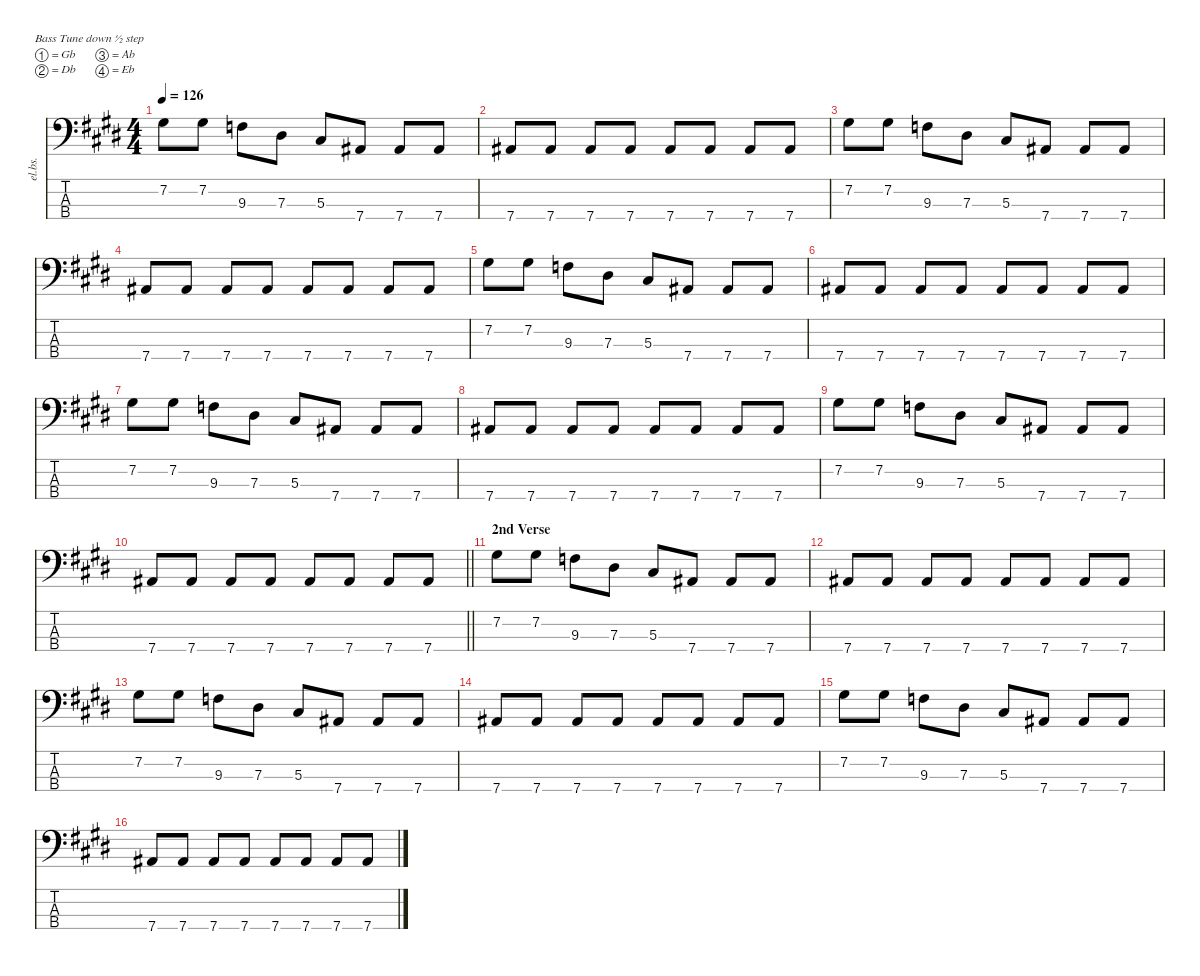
\defaultSystemsLayout 4
\hideDynamics
\bracketExtendMode nobrackets
\otherSystemsTrackNameOrientation horizontal
\track ("Noel" "el.bs.") {instrument electricbassfinger}
\staff {score tabs}
\tuning (Gb2 Db2 Ab1 Eb1)
\ts (4 4)
\tempo 126
\clef f4
\ks e
7.2{acc #}.8{dy ff beam Down} 7.2{acc #}.8{beam Down} 9.3{acc forcenatural}.8{beam Down} 7.3{acc #}.8{beam Down} 5.3{acc #}.8{beam Up} 7.4{acc #}.8{beam Up} 7.4{acc #}.8{beam Up} 7.4{acc #}.8{beam Up} |
7.4{acc #}.8{beam Up} 7.4{acc #}.8{beam Up} 7.4{acc #}.8{beam Up} 7.4{acc #}.8{beam Up} 7.4{acc #}.8{beam Up} 7.4{acc #}.8{beam Up} 7.4{acc #}.8{beam Up} 7.4{acc #}.8{beam Up} |
7.2{acc #}.8{beam Down} 7.2{acc #}.8{beam Down} 9.3{acc forcenatural}.8{beam Down} 7.3{acc #}.8{beam Down} 5.3{acc #}.8{beam Up} 7.4{acc #}.8{beam Up} 7.4{acc #}.8{beam Up} 7.4{acc #}.8{beam Up} |
7.4{acc #}.8{beam Up} 7.4{acc #}.8{beam Up} 7.4{acc #}.8{beam Up} 7.4{acc #}.8{beam Up} 7.4{acc #}.8{beam Up} 7.4{acc #}.8{beam Up} 7.4{acc #}.8{beam Up} 7.4{acc #}.8{beam Up} |
7.2{acc #}.8{beam Down} 7.2{acc #}.8{beam Down} 9.3{acc forcenatural}.8{beam Down} 7.3{acc #}.8{beam Down} 5.3{acc #}.8{beam Up} 7.4{acc #}.8{beam Up} 7.4{acc #}.8{beam Up} 7.4{acc #}.8{beam Up} |
7.4{acc #}.8{beam Up} 7.4{acc #}.8{beam Up} 7.4{acc #}.8{beam Up} 7.4{acc #}.8{beam Up} 7.4{acc #}.8{beam Up} 7.4{acc #}.8{beam Up} 7.4{acc #}.8{beam Up} 7.4{acc #}.8{beam Up} |
7.2{acc #}.8{beam Down} 7.2{acc #}.8{beam Down} 9.3{acc forcenatural}.8{beam Down} 7.3{acc #}.8{beam Down} 5.3{acc #}.8{beam Up} 7.4{acc #}.8{beam Up} 7.4{acc #}.8{beam Up} 7.4{acc #}.8{beam Up} |
7.4{acc #}.8{beam Up} 7.4{acc #}.8{beam Up} 7.4{acc #}.8{beam Up} 7.4{acc #}.8{beam Up} 7.4{acc #}.8{beam Up} 7.4{acc #}.8{beam Up} 7.4{acc #}.8{beam Up} 7.4{acc #}.8{beam Up} |
7.2{acc #}.8{beam Down} 7.2{acc #}.8{beam Down} 9.3{acc forcenatural}.8{beam Down} 7.3{acc #}.8{beam Down} 5.3{acc #}.8{beam Up} 7.4{acc #}.8{beam Up} 7.4{acc #}.8{beam Up} 7.4{acc #}.8{beam Up} |
\barLineRight lightlight
7.4{acc #}.8{beam Up} 7.4{acc #}.8{beam Up} 7.4{acc #}.8{beam Up} 7.4{acc #}.8{beam Up} 7.4{acc #}.8{beam Up} 7.4{acc #}.8{beam Up} 7.4{acc #}.8{beam Up} 7.4{acc #}.8{beam Up} |
\section ("" "2nd Verse")
7.2{acc #}.8{beam Down} 7.2{acc #}.8{beam Down} 9.3{acc forcenatural}.8{beam Down} 7.3{acc #}.8{beam Down} 5.3{acc #}.8{beam Up} 7.4{acc #}.8{beam Up} 7.4{acc #}.8{beam Up} 7.4{acc #}.8{beam Up} |
7.4{acc #}.8{beam Up} 7.4{acc #}.8{beam Up} 7.4{acc #}.8{beam Up} 7.4{acc #}.8{beam Up} 7.4{acc #}.8{beam Up} 7.4{acc #}.8{beam Up} 7.4{acc #}.8{beam Up} 7.4{acc #}.8{beam Up} |
7.2{acc #}.8{beam Down} 7.2{acc #}.8{beam Down} 9.3{acc forcenatural}.8{beam Down} 7.3{acc #}.8{beam Down} 5.3{acc #}.8{beam Up} 7.4{acc #}.8{beam Up} 7.4{acc #}.8{beam Up} 7.4{acc #}.8{beam Up} |
7.4{acc #}.8{beam Up} 7.4{acc #}.8{beam Up} 7.4{acc #}.8{beam Up} 7.4{acc #}.8{beam Up} 7.4{acc #}.8{beam Up} 7.4{acc #}.8{beam Up} 7.4{acc #}.8{beam Up} 7.4{acc #}.8{beam Up} |
7.2{acc #}.8{beam Down} 7.2{acc #}.8{beam Down} 9.3{acc forcenatural}.8{beam Down} 7.3{acc #}.8{beam Down} 5.3{acc #}.8{beam Up} 7.4{acc #}.8{beam Up} 7.4{acc #}.8{beam Up} 7.4{acc #}.8{beam Up} |
7.4{acc #}.8{beam Up} 7.4{acc #}.8{beam Up} 7.4{acc #}.8{beam Up} 7.4{acc #}.8{beam Up} 7.4{acc #}.8{beam Up} 7.4{acc #}.8{beam Up} 7.4{acc #}.8{beam Up} 7.4{acc #}.8{beam Up}
